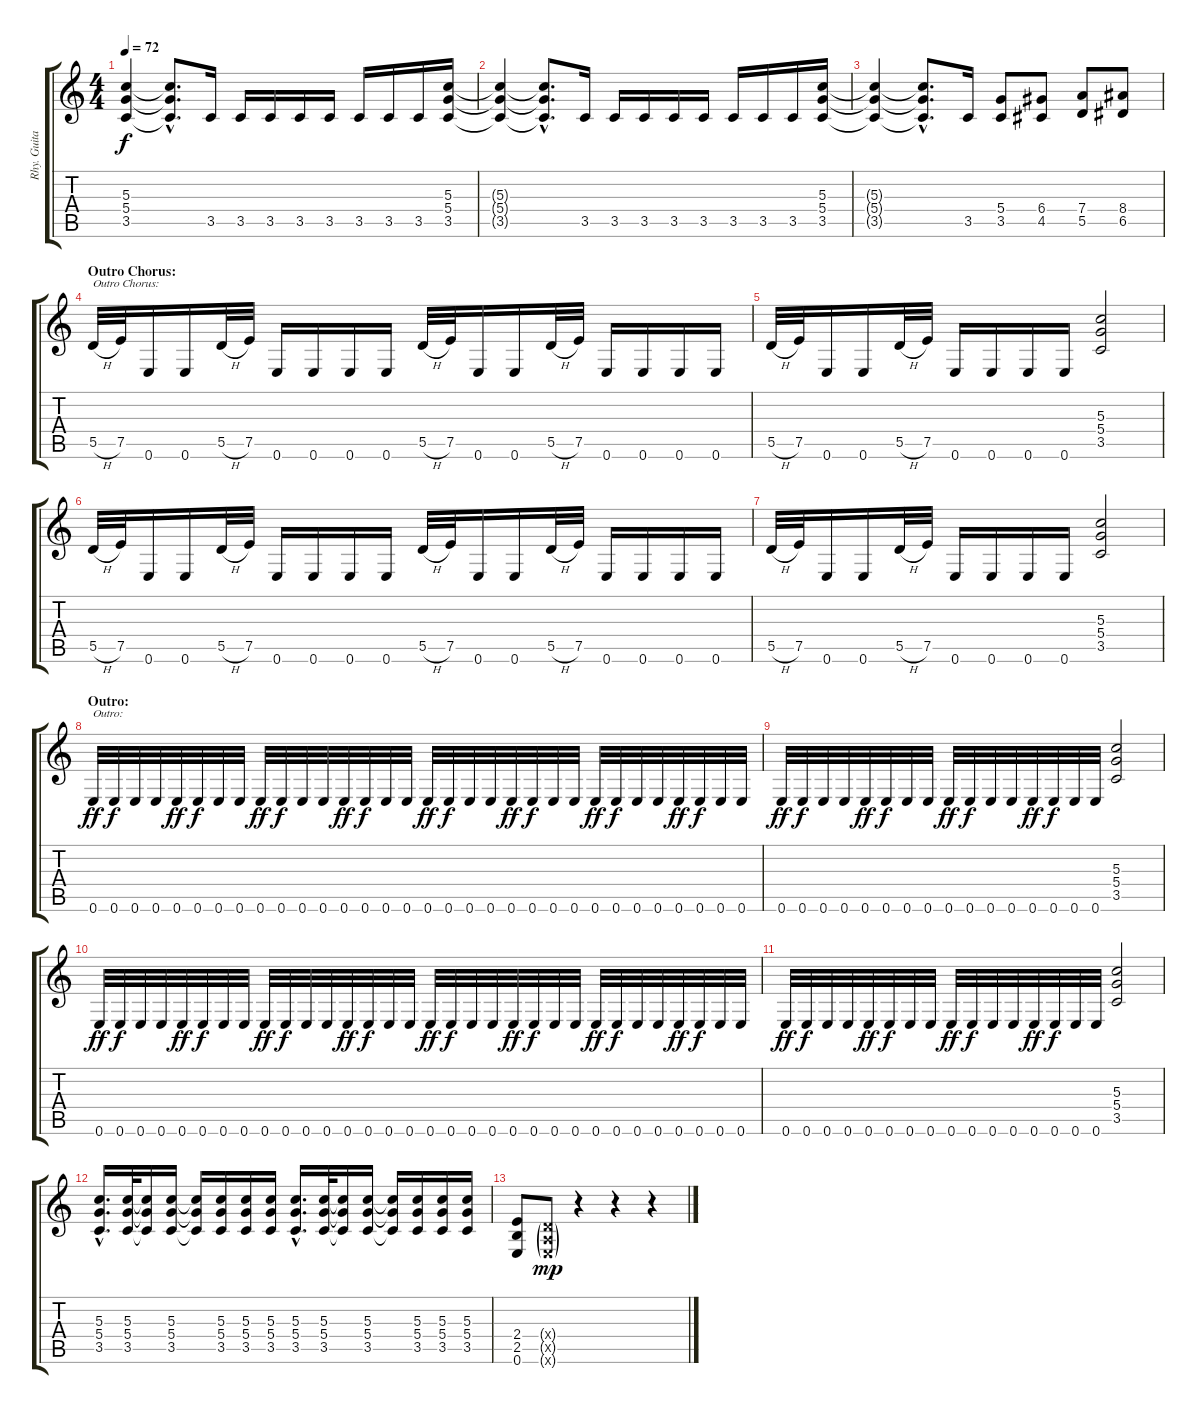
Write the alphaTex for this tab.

\track ("Rhy. Guitar 1" "Rhy. Guita") {instrument distortionguitar}
\staff {score tabs}
\tuning (E4 B3 G3 D3 A2 E2) {hide}
\ts (4 4)
\tempo 72
\clef g2
\ks c
(5.3{t} 5.4{t} 3.5{t}).4{dy f} (5.3{hac t} 5.4{hac t} 3.5{hac t}).8{d} 3.5.16 3.5.16 3.5.16 3.5.16 3.5.16 3.5.16 3.5.16 3.5.16 (5.3 5.4 3.5).16 |
(5.3{t} 5.4{t} 3.5{t}).4 (5.3{hac t} 5.4{hac t} 3.5{hac t}).8{d} 3.5.16 3.5.16 3.5.16 3.5.16 3.5.16 3.5.16 3.5.16 3.5.16 (5.3 5.4 3.5).16 |
(5.3{t} 5.4{t} 3.5{t}).4 (5.3{hac t} 5.4{hac t} 3.5{hac t}).8{d} 3.5.16 (5.4 3.5).8 (6.4 4.5).8 (7.4 5.5).8 (8.4 6.5).8 |
\section ("" "Outro Chorus:")
5.5{h}.32{txt "Outro Chorus:"} 7.5.32 0.6.16 0.6.16 5.5{h}.32 7.5.32 0.6.16 0.6.16 0.6.16 0.6.16 5.5{h}.32 7.5.32 0.6.16 0.6.16 5.5{h}.32 7.5.32 0.6.16 0.6.16 0.6.16 0.6.16 |
5.5{h}.32 7.5.32 0.6.16 0.6.16 5.5{h}.32 7.5.32 0.6.16 0.6.16 0.6.16 0.6.16 (5.3 5.4 3.5).2 |
5.5{h}.32 7.5.32 0.6.16 0.6.16 5.5{h}.32 7.5.32 0.6.16 0.6.16 0.6.16 0.6.16 5.5{h}.32 7.5.32 0.6.16 0.6.16 5.5{h}.32 7.5.32 0.6.16 0.6.16 0.6.16 0.6.16 |
5.5{h}.32 7.5.32 0.6.16 0.6.16 5.5{h}.32 7.5.32 0.6.16 0.6.16 0.6.16 0.6.16 (5.3 5.4 3.5).2 |
\section ("" "Outro:")
0.6.32{txt "Outro:" dy ff} 0.6.32{dy f} 0.6.32 0.6.32 0.6.32{dy ff} 0.6.32{dy f} 0.6.32 0.6.32 0.6.32{dy ff} 0.6.32{dy f} 0.6.32 0.6.32 0.6.32{dy ff} 0.6.32{dy f} 0.6.32 0.6.32 0.6.32{dy ff} 0.6.32{dy f} 0.6.32 0.6.32 0.6.32{dy ff} 0.6.32{dy f} 0.6.32 0.6.32 0.6.32{dy ff} 0.6.32{dy f} 0.6.32 0.6.32 0.6.32{dy ff} 0.6.32{dy f} 0.6.32 0.6.32 |
0.6.32{dy ff} 0.6.32{dy f} 0.6.32 0.6.32 0.6.32{dy ff} 0.6.32{dy f} 0.6.32 0.6.32 0.6.32{dy ff} 0.6.32{dy f} 0.6.32 0.6.32 0.6.32{dy ff} 0.6.32{dy f} 0.6.32 0.6.32 (5.3 5.4 3.5).2 |
0.6.32{dy ff} 0.6.32{dy f} 0.6.32 0.6.32 0.6.32{dy ff} 0.6.32{dy f} 0.6.32 0.6.32 0.6.32{dy ff} 0.6.32{dy f} 0.6.32 0.6.32 0.6.32{dy ff} 0.6.32{dy f} 0.6.32 0.6.32 0.6.32{dy ff} 0.6.32{dy f} 0.6.32 0.6.32 0.6.32{dy ff} 0.6.32{dy f} 0.6.32 0.6.32 0.6.32{dy ff} 0.6.32{dy f} 0.6.32 0.6.32 0.6.32{dy ff} 0.6.32{dy f} 0.6.32 0.6.32 |
0.6.32{dy ff} 0.6.32{dy f} 0.6.32 0.6.32 0.6.32{dy ff} 0.6.32{dy f} 0.6.32 0.6.32 0.6.32{dy ff} 0.6.32{dy f} 0.6.32 0.6.32 0.6.32{dy ff} 0.6.32{dy f} 0.6.32 0.6.32 (5.3 5.4 3.5).2 |
(5.3{hac} 5.4{hac} 3.5{hac}).16{d} (5.3 5.4 3.5).32 (5.3{t} 5.4{t} 3.5{t}).16 (5.3 5.4 3.5).16 (5.3{t} 5.4{t} 3.5{t}).16 (5.3 5.4 3.5).16 (5.3 5.4 3.5).16 (5.3 5.4 3.5).16 (5.3{hac} 5.4{hac} 3.5{hac}).16{d} (5.3 5.4 3.5).32 (5.3{t} 5.4{t} 3.5{t}).16 (5.3 5.4 3.5).16 (5.3{t} 5.4{t} 3.5{t}).16 (5.3 5.4 3.5).16 (5.3 5.4 3.5).16 (5.3 5.4 3.5).16 |
(2.4 2.5 0.6).8 (0.4{g x} 0.5{g x} 0.6{g x}).8{dy mp} r.4 r.4 r.4
